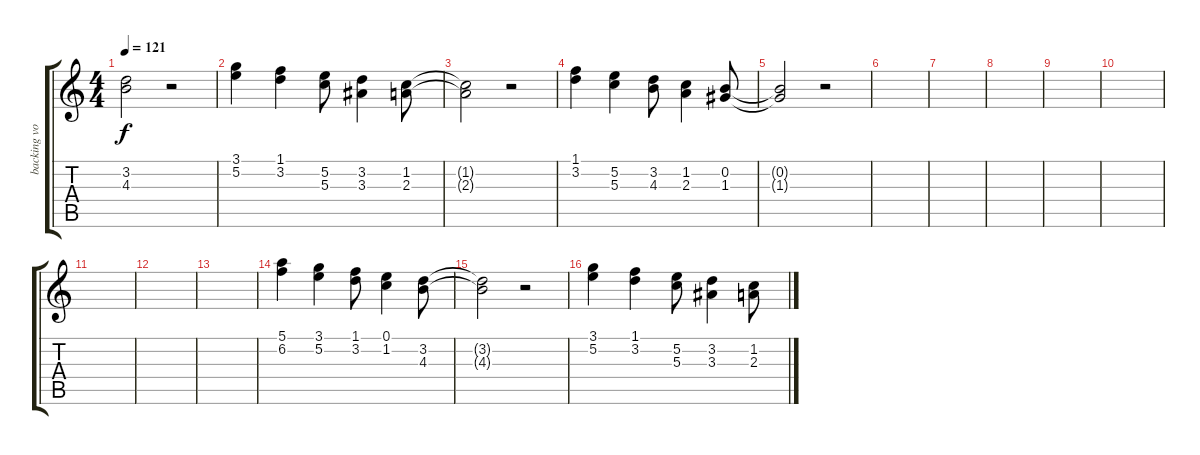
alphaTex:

\track ("backing vocals" "backing vo") {instrument acousticguitarnylon}
\staff {score tabs}
\tuning (E4 B3 G3 D3 A2 E2) {hide}
\ts (4 4)
\tempo 121
\clef g2
\ks c
(3.2{t} 4.3{t}).2{dy f} r.2 |
(3.1 5.2).4 (1.1 3.2).4 (5.2 5.3).8 (3.2 3.3).4 (1.2 2.3).8 |
(1.2{t} 2.3{t}).2 r.2 |
(1.1 3.2).4 (5.2 5.3).4 (3.2 4.3).8 (1.2 2.3).4 (0.2 1.3).8 |
(0.2{t} 1.3{t}).2 r.2 |
|
|
|
|
|
|
|
|
(5.1 6.2).4{volume 12 instrument choiraahs} (3.1 5.2).4 (1.1 3.2).8 (0.1 1.2).4 (3.2 4.3).8 |
(3.2{t} 4.3{t}).2 r.2 |
(3.1 5.2).4 (1.1 3.2).4 (5.2 5.3).8 (3.2 3.3).4 (1.2 2.3).8
